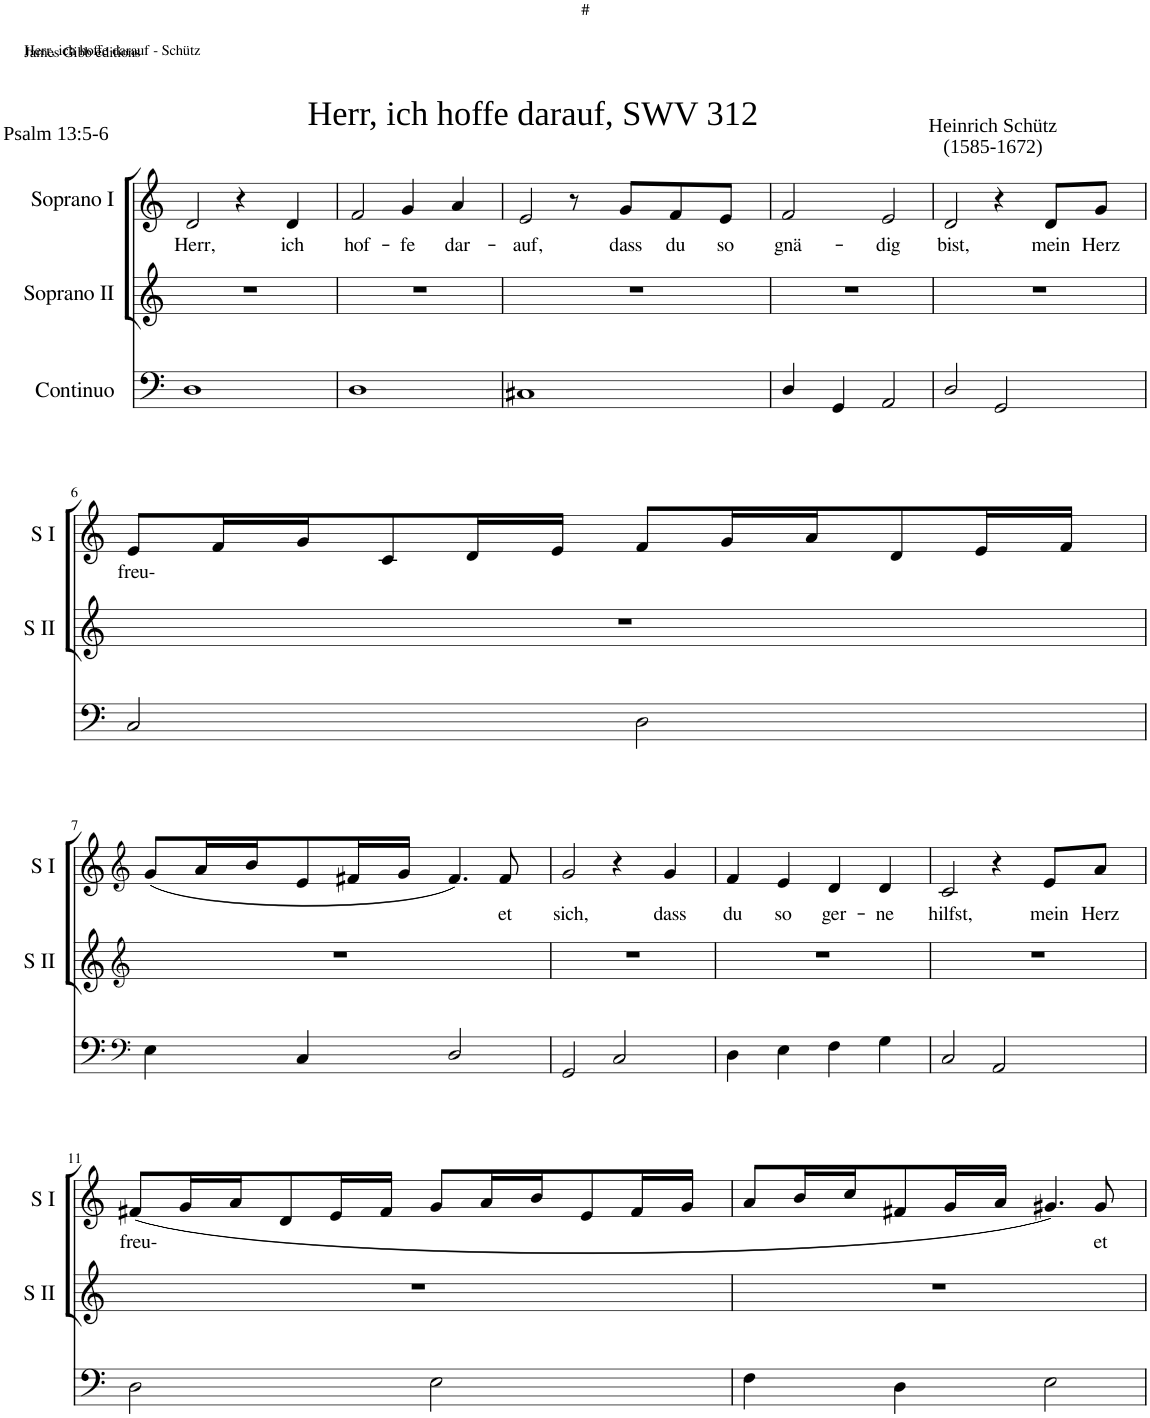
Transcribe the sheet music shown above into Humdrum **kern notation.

**kern	**kern	**kern	**text
*part3	*part2	*part1	*part1
*staff3	*staff2	*staff1	*staff1
*I"Continuo	*I"Soprano II	*I"Soprano I	*
*	*I'S II	*I'S I	*
*clefF4	*clefG2	*clefG2	*
*k[]	*k[]	*k[]	*
=1	=1	=1	=1
!	!	!LO:TX:a:t=Herr, ich hoffe darauf, SWV 312	!
!	!	!LO:TX:a:t=Heinrich Schütz	!
!	!	!LO:TX:a:t=(1585-1672)	!
!	!	!LO:TX:a:t=Psalm 13&colon;5-6	!
!	!	!	!LO:LY:b
1D	1r	2d/	Herr,
.	.	4r	.
!	!	!	!LO:LY:b
.	.	4d/	ich
=2	=2	=2	=2
!	!	!	!LO:LY:b
1D	1r	2f/	hof-
!	!	!	!LO:LY:b
.	.	4g/	fe
!	!	!	!LO:LY:b
.	.	4a/	dar-
=3	=3	=3	=3
!	!	!	!LO:LY:b
1C#X	1r	2e/	auf,
.	.	8r	.
!	!	!	!LO:LY:b
.	.	8g/L	dass
!	!	!	!LO:LY:b
.	.	8f/	du
!	!	!	!LO:LY:b
.	.	8e/J	so
=4	=4	=4	=4
!	!	!	!LO:LY:b
4D/	1r	2f/	gnä-
4GG/	.	.	.
!	!	!	!LO:LY:b
2AA/	.	2e/	dig
=5	=5	=5	=5
!	!	!	!LO:LY:b
2D/	1r	2d/	bist,
2GG/	.	4r	.
!	!	!	!LO:LY:b
.	.	8d/L	mein
!	!	!	!LO:LY:b
.	.	8g/J	Herz
!!LO:LB:g=z
=6	=6	=6	=6
!	!	!	!LO:LY:b
2C/	1r	8e/L	freu-
.	.	16f/L	.
.	.	16g/J	.
.	.	8c/	.
.	.	16d/L	.
.	.	16e/JJ	.
2D\	.	8f/L	.
.	.	16g/L	.
.	.	16a/J	.
.	.	8d/	.
.	.	16e/L	.
.	.	16f/JJ	.
!!LO:LB:g=z
=7	=7	=7	=7
*clefF4	*clefG2	*clefG2	*
4E\	1r	(8g/L	.
.	.	16a/L	.
.	.	16b/J	.
4C/	.	8e/	.
.	.	16f#X/L	.
.	.	16g/JJ	.
2D/	.	4.f#/)	.
!	!	!	!LO:LY:b
.	.	8f#/	et
=8	=8	=8	=8
!	!	!	!LO:LY:b
2GG/	1r	2g/	sich,
2C/	.	4r	.
!	!	!	!LO:LY:b
.	.	4g/	dass
=9	=9	=9	=9
!	!	!	!LO:LY:b
4D\	1r	4f/	du
!	!	!	!LO:LY:b
4E\	.	4e/	so
!	!	!	!LO:LY:b
4F\	.	4d/	ger-
!	!	!	!LO:LY:b
4G\	.	4d/	ne
=10	=10	=10	=10
!	!	!	!LO:LY:b
2C/	1r	2c/	hilfst,
2AA/	.	4r	.
!	!	!	!LO:LY:b
.	.	8e/L	mein
!	!	!	!LO:LY:b
.	.	8a/J	Herz
!!LO:LB:g=z
=11	=11	=11	=11
!	!	!	!LO:LY:b
2D\	1r	(8f#X/L	freu-
.	.	16g/L	.
.	.	16a/J	.
.	.	8d/	.
.	.	16e/L	.
.	.	16f#/JJ	.
2E\	.	8g/L	.
.	.	16a/L	.
.	.	16b/J	.
.	.	8e/	.
.	.	16f#/L	.
.	.	16g/JJ	.
=12	=12	=12	=12
4F\	1r	8a/L	.
.	.	16b/L	.
.	.	16cc/J	.
4D\	.	8f#X/	.
.	.	16g/L	.
.	.	16a/JJ	.
2E\	.	4.g#X/)	.
!	!	!	!LO:LY:b
.	.	8g#/	et
=	=	=	=
*-	*-	*-	*-
